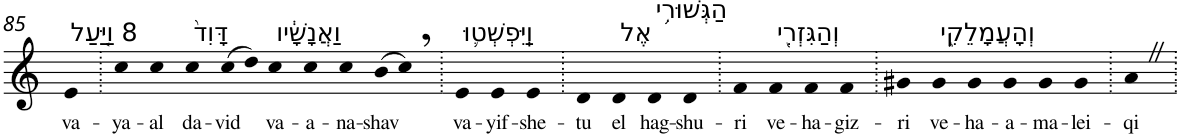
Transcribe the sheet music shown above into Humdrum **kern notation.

**kern	**text
*part1	*part1
*staff1	*staff1
*I"Piano	*
*I'Pno	*
!!LO:PB:g=z
*clefG2	*
*k[]	*
=85	=85
!LO:TX:a:t=8 וַיַּ֤עַל	!
!	!LO:LY:b
4e	va-
=86.	=86.
!	!LO:LY:b
4cc	-ya-
!	!LO:LY:b
4cc	-al
!LO:TX:a:t=דָּוִד֙	!
!	!LO:LY:b
4cc	da-
!	!LO:LY:b
(>8cc	-vid
8dd)	.
!LO:TX:a:t=וַאֲנָשָׁ֔יו	!
!	!LO:LY:b
4cc	va-
!	!LO:LY:b
4cc	-a-
!	!LO:LY:b
4cc	-na-
!	!LO:LY:b
(>8b	-shav
8cc,)	.
=87.	=87.
!LO:TX:a:t=וַֽיִּפְשְׁט֛וּ	!
!	!LO:LY:b
4e	va-
!	!LO:LY:b
4e	-yif-
!	!LO:LY:b
4e	-she-
=88.	=88.
!	!LO:LY:b
4d	-tu
!LO:TX:a:t=אֶל	!
!	!LO:LY:b
4d	el
!LO:TX:a:t=הַגְּשׁוּרִ֥י	!
!	!LO:LY:b
4d	hag-
!	!LO:LY:b
4d	-shu-
=89.	=89.
!	!LO:LY:b
4f	-ri
!LO:TX:a:t=וְהַגִּזְרִ֖י	!
!	!LO:LY:b
4f	ve-
!	!LO:LY:b
4f	-ha-
!	!LO:LY:b
4f	-giz-
=90.	=90.
!	!LO:LY:b
4g#X	-ri
!LO:TX:a:t=וְהָעֲמָלֵקִ֑י	!
!	!LO:LY:b
4g#	ve-
!	!LO:LY:b
4g#	-ha-
!	!LO:LY:b
4g#	-a-
!	!LO:LY:b
4g#	-ma-
!	!LO:LY:b
4g#	-lei-
=91.	=91.
!	!LO:LY:b
4aZ	-qi
=.	=.
*-	*-
